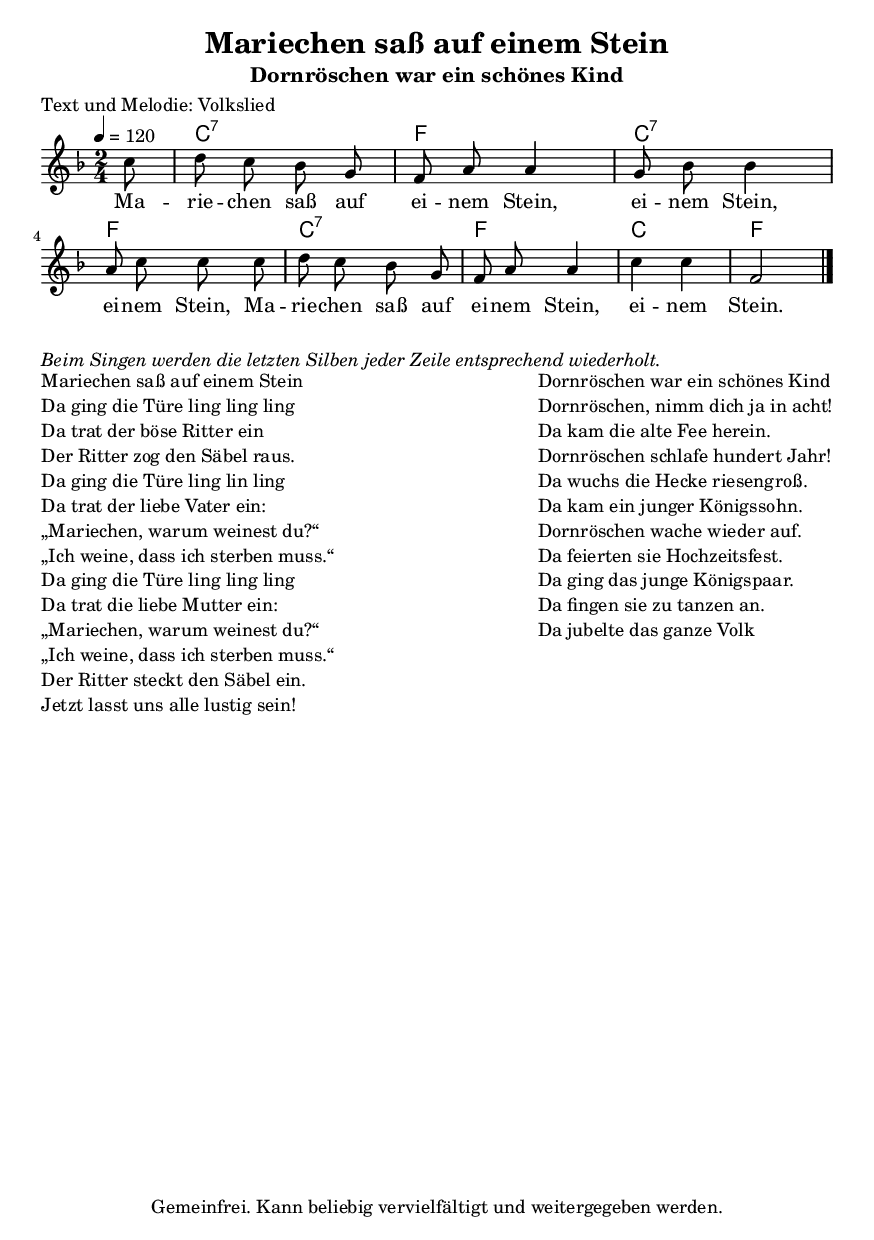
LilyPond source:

\version "2.12.2"

#(set-global-staff-size 16)

\include "deutsch.ly"
\include "default.ly"

\header {
  title = "Mariechen saß auf einem Stein"
  subtitle = "Dornröschen war ein schönes Kind"
  poet = "Text und Melodie: Volkslied"
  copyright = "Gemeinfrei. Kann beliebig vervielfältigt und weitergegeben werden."
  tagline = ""
id="24118357a699587d0cb2099d20c104b1e2ce585a"
}

global = {
  \key f \major
  \time 2/4
  \tempo 4 = 120
  \autoBeamOff
}

harmonies = \chordmode {
  \germanChords
  \partial 8 s8 | c2:7 | f | c:7 | f | c:7 | f2 | c | f | \bar "|."
}

melody = \relative d' {
  \partial 8 c'8 | d c b g | f a a4 | 
  g8 b b4 | \break a8 c c c |
  d c b g | f a a4 | c4 c | f,2 |
}

text = \lyricmode {
  Ma -- rie -- chen saß auf ei -- nem Stein, ei -- nem Stein,
  ei -- nem Stein, Ma -- rie -- chen saß auf ei -- nem Stein, ei -- nem Stein.
}

\score {
  <<
    \new ChordNames { \harmonies }
    \new Voice = "melody" { \global \melody }
    \new Lyrics \lyricsto "melody" \text
  >>
  \layout {
    indent = #0 % Einzug beim ersten System auf 0 setzen
  }
  \midi {}
}

\markup {
  \italic {
    \column {
      "Beim Singen werden die letzten Silben jeder Zeile entsprechend wiederholt."
    }
  }
}

\markup {
  \fill-line {
    \column {
      "Mariechen saß auf einem Stein"
      "Da ging die Türe ling ling ling"
      "Da trat der böse Ritter ein"
      "Der Ritter zog den Säbel raus."
      "Da ging die Türe ling lin ling"
      "Da trat der liebe Vater ein:"
      "„Mariechen, warum weinest du?“"
      "„Ich weine, dass ich sterben muss.“"
      "Da ging die Türe ling ling ling"
      "Da trat die liebe Mutter ein:"
      "„Mariechen, warum weinest du?“"
      "„Ich weine, dass ich sterben muss.“"
      "Der Ritter steckt den Säbel ein."
      "Jetzt lasst uns alle lustig sein!"

    }
    \column {
      "Dornröschen war ein schönes Kind"
      "Dornröschen, nimm dich ja in acht!"
      "Da kam die alte Fee herein."
      "Dornröschen schlafe hundert Jahr!"
      "Da wuchs die Hecke riesengroß."
      "Da kam ein junger Königssohn."
      "Dornröschen wache wieder auf."
      "Da feierten sie Hochzeitsfest."
      "Da ging das junge Königspaar."
      "Da fingen sie zu tanzen an."
      "Da jubelte das ganze Volk"
    }
  }
}

 % some settings % vim: sw=2 et
